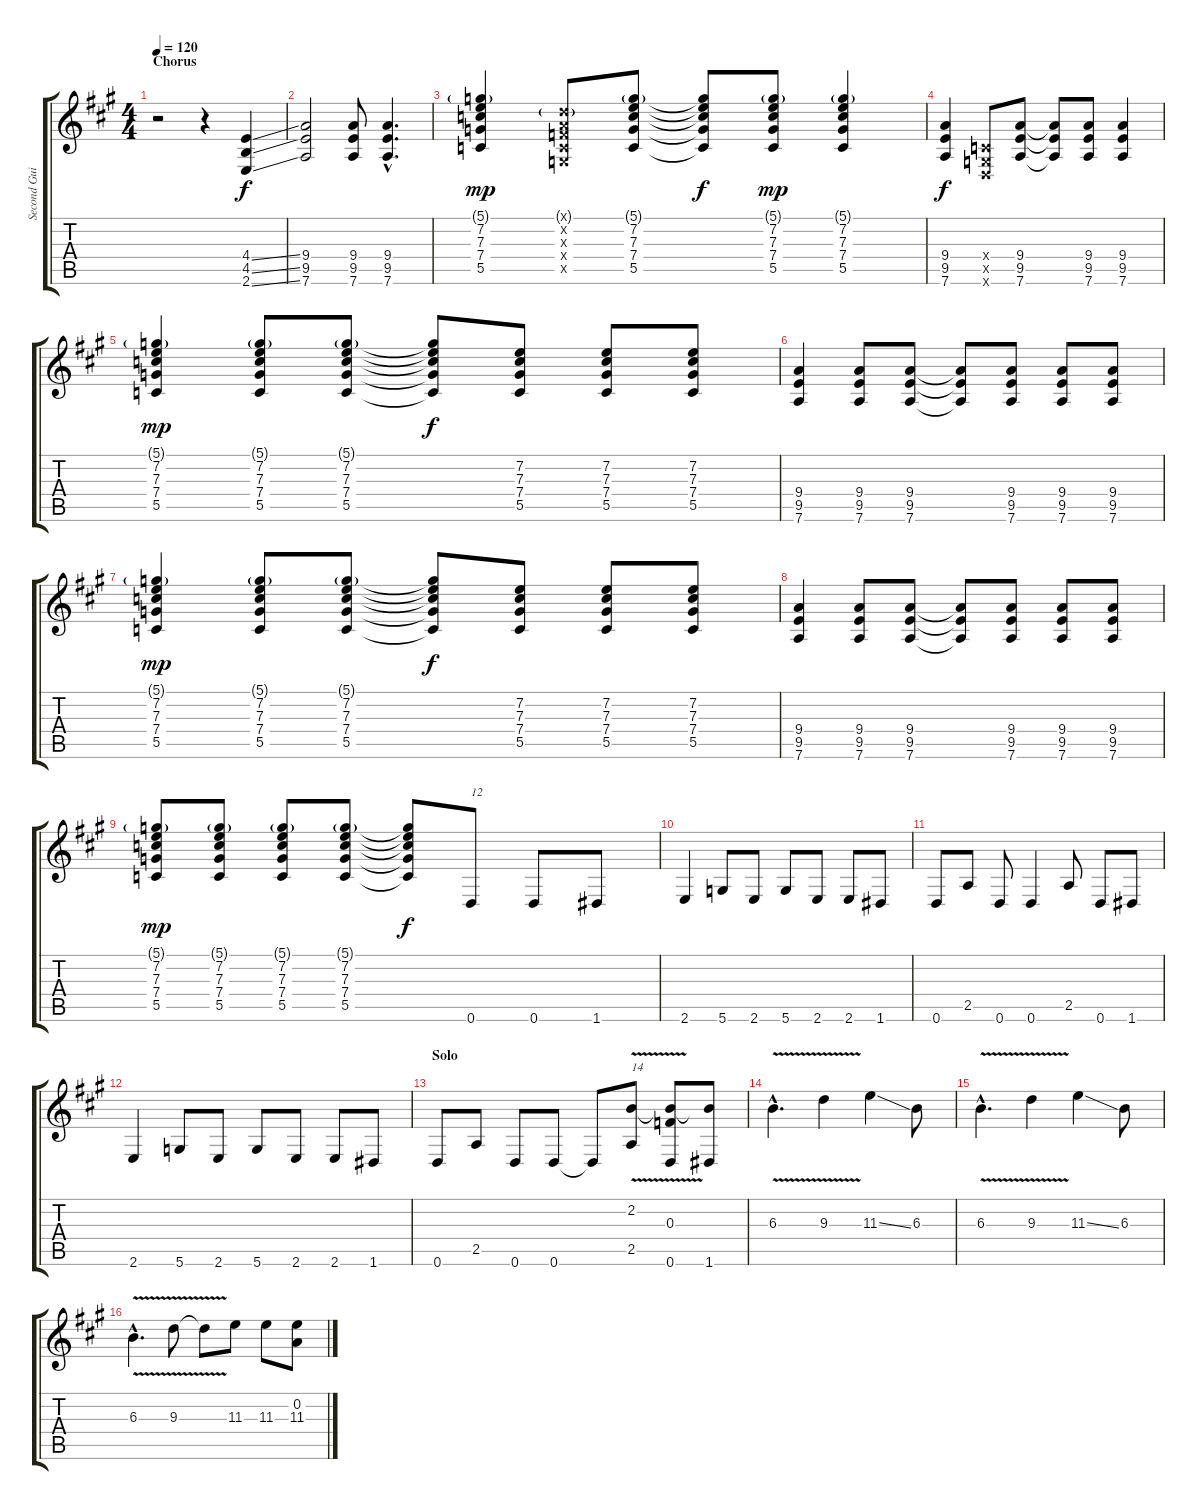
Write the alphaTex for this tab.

\track ("Second Guitar" "Second Gui") {instrument distortionguitar}
\staff {score tabs}
\tuning (D4 A3 F3 C3 G2 D2) {hide}
\ts (4 4)
\section ("" "Chorus")
\tempo 120
\clef g2
\ks a
r.2{dy f} r.4 (4.4{ss} 4.5{ss} 2.6{ss}).4 |
(9.4 9.5 7.6).2 (9.4 9.5 7.6).8 (9.4{hac} 9.5{hac} 7.6{hac}).4{d} |
(5.1{g} 7.2 7.3 7.4 5.5).4{dy mp} (0.1{g x} 0.2{x} 0.3{x} 0.4{x} 0.5{x}).8 (5.1{g} 7.2 7.3 7.4 5.5).8 (5.1{t} 7.2{t} 7.3{t} 7.4{t} 5.5{t}).8{dy f} (5.1{g} 7.2 7.3 7.4 5.5).8{dy mp} (5.1{g} 7.2 7.3 7.4 5.5).4 |
(9.4 9.5 7.6).4{dy f} (0.4{x} 0.5{x} 0.6{x}).8 (9.4 9.5 7.6).8 (9.4{t} 9.5{t} 7.6{t}).8 (9.4 9.5 7.6).8 (9.4 9.5 7.6).4 |
(5.1{g} 7.2 7.3 7.4 5.5).4{dy mp} (5.1{g} 7.2 7.3 7.4 5.5).8 (5.1{g} 7.2 7.3 7.4 5.5).8 (5.1{t} 7.2{t} 7.3{t} 7.4{t} 5.5{t}).8{dy f} (7.2 7.3 7.4 5.5).8 (7.2 7.3 7.4 5.5).8 (7.2 7.3 7.4 5.5).8 |
(9.4 9.5 7.6).4 (9.4 9.5 7.6).8 (9.4 9.5 7.6).8 (9.4{t} 9.5{t} 7.6{t}).8 (9.4 9.5 7.6).8 (9.4 9.5 7.6).8 (9.4 9.5 7.6).8 |
(5.1{g} 7.2 7.3 7.4 5.5).4{dy mp} (5.1{g} 7.2 7.3 7.4 5.5).8 (5.1{g} 7.2 7.3 7.4 5.5).8 (5.1{t} 7.2{t} 7.3{t} 7.4{t} 5.5{t}).8{dy f} (7.2 7.3 7.4 5.5).8 (7.2 7.3 7.4 5.5).8 (7.2 7.3 7.4 5.5).8 |
(9.4 9.5 7.6).4 (9.4 9.5 7.6).8 (9.4 9.5 7.6).8 (9.4{t} 9.5{t} 7.6{t}).8 (9.4 9.5 7.6).8 (9.4 9.5 7.6).8 (9.4 9.5 7.6).8 |
(5.1{g} 7.2 7.3 7.4 5.5).8{dy mp} (5.1{g} 7.2 7.3 7.4 5.5).8 (5.1{g} 7.2 7.3 7.4 5.5).8 (5.1{g} 7.2 7.3 7.4 5.5).8 (5.1{t} 7.2{t} 7.3{t} 7.4{t} 5.5{t}).8{dy f} 0.6.8{txt "12" volume 12} 0.6.8 1.6.8 |
2.6.4 5.6.8 2.6.8 5.6.8 2.6.8 2.6.8 1.6.8 |
0.6.8 2.5.8 0.6.8 0.6.4 2.5.8 0.6.8 1.6.8 |
2.6.4 5.6.8 2.6.8 5.6.8 2.6.8 2.6.8 1.6.8 |
\section ("" "Solo")
0.6.8 2.5.8 0.6.8 0.6.8 0.6{t}.8 (2.2{v} 2.5).8{txt "14" volume 14} (2.2{t} 0.3 0.6).8 (2.2{t} 1.6).8 |
6.3{v hac}.4{d} 9.3{v}.4 11.3{ss}.4 6.3.8 |
6.3{v hac}.4{d} 9.3{v}.4 11.3{ss}.4 6.3.8 |
6.3{v hac}.4{d} 9.3{v}.8 9.3{t}.8 11.3.8 11.3.8 (0.2 11.3).8
